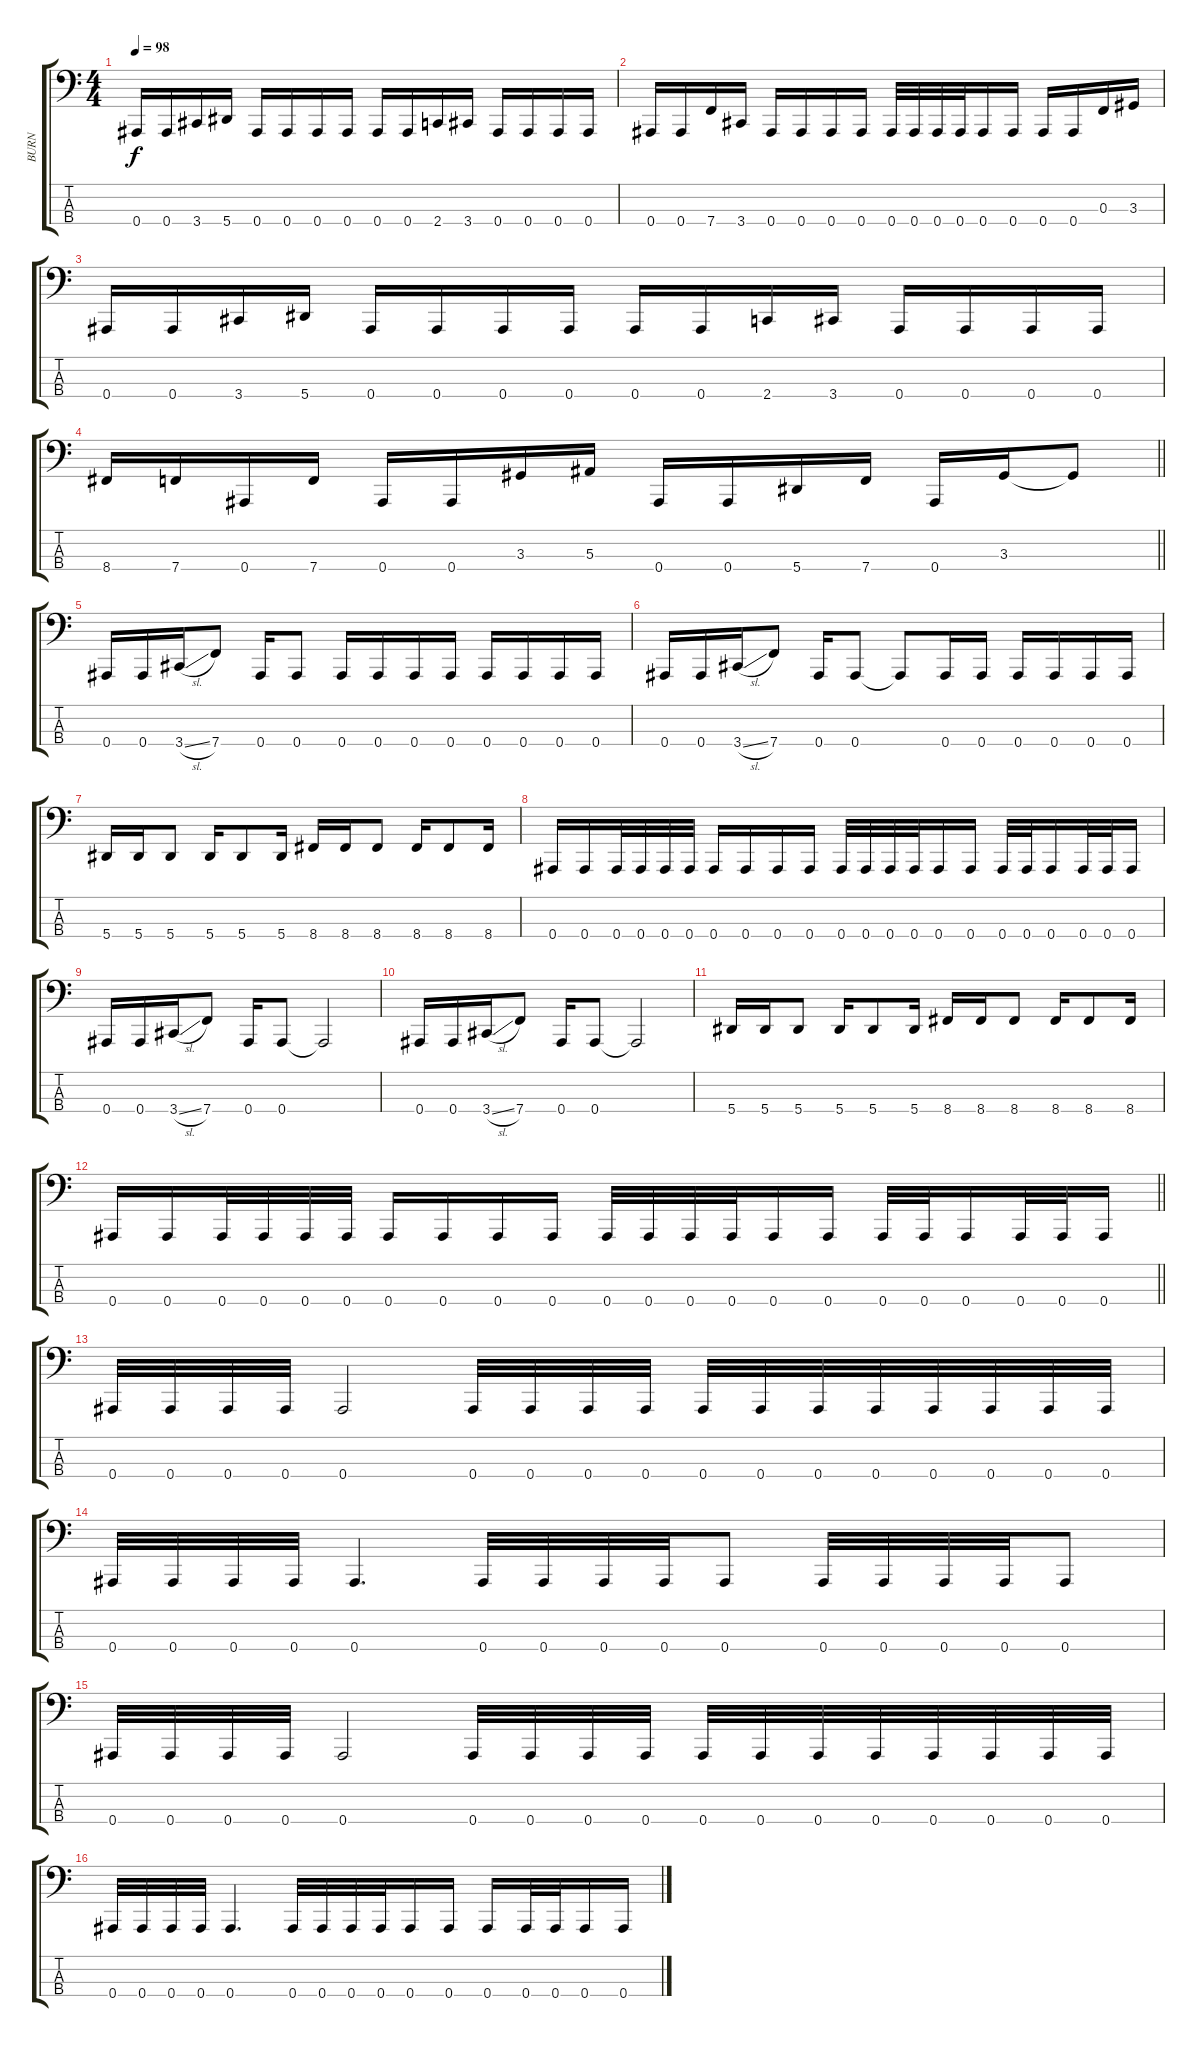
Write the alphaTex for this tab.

\track ("BURN" "BURN") {instrument slapbass2}
\staff {score tabs}
\tuning (Eb2 Bb1 F1 Bb0) {hide}
\ts (4 4)
\tempo 98
\clef f4
\ks c
0.4.16{dy f} 0.4.16 3.4.16 5.4.16 0.4.16 0.4.16 0.4.16 0.4.16 0.4.16 0.4.16 2.4.16 3.4.16 0.4.16 0.4.16 0.4.16 0.4.16 |
0.4.16 0.4.16 7.4.16 3.4.16 0.4.16 0.4.16 0.4.16 0.4.16 0.4.32 0.4.32 0.4.32 0.4.32 0.4.16 0.4.16 0.4.16 0.4.16 0.3.16 3.3.16 |
0.4.16 0.4.16 3.4.16 5.4.16 0.4.16 0.4.16 0.4.16 0.4.16 0.4.16 0.4.16 2.4.16 3.4.16 0.4.16 0.4.16 0.4.16 0.4.16 |
\barLineRight lightlight
8.4.16 7.4.16 0.4.16 7.4.16 0.4.16 0.4.16 3.3.16 5.3.16 0.4.16 0.4.16 5.4.16 7.4.16 0.4.16 3.3.16 3.3{t}.8 |
0.4.16 0.4.16 3.4{sl}.16 7.4.8 0.4.16 0.4.8 0.4.16 0.4.16 0.4.16 0.4.16 0.4.16 0.4.16 0.4.16 0.4.16 |
0.4.16 0.4.16 3.4{sl}.16 7.4.8 0.4.16 0.4.8 0.4{t}.8 0.4.16 0.4.16 0.4.16 0.4.16 0.4.16 0.4.16 |
5.4.16 5.4.16 5.4.8 5.4.16 5.4.8 5.4.16 8.4.16 8.4.16 8.4.8 8.4.16 8.4.8 8.4.16 |
0.4.16 0.4.16 0.4.32 0.4.32 0.4.32 0.4.32 0.4.16 0.4.16 0.4.16 0.4.16 0.4.32 0.4.32 0.4.32 0.4.32 0.4.16 0.4.16 0.4.32 0.4.32 0.4.16 0.4.32 0.4.32 0.4.16 |
0.4.16 0.4.16 3.4{sl}.16 7.4.8 0.4.16 0.4.8 0.4{t}.2 |
0.4.16 0.4.16 3.4{sl}.16 7.4.8 0.4.16 0.4.8 0.4{t}.2 |
5.4.16 5.4.16 5.4.8 5.4.16 5.4.8 5.4.16 8.4.16 8.4.16 8.4.8 8.4.16 8.4.8 8.4.16 |
\barLineRight lightlight
0.4.16 0.4.16 0.4.32 0.4.32 0.4.32 0.4.32 0.4.16 0.4.16 0.4.16 0.4.16 0.4.32 0.4.32 0.4.32 0.4.32 0.4.16 0.4.16 0.4.32 0.4.32 0.4.16 0.4.32 0.4.32 0.4.16 |
0.4.32 0.4.32 0.4.32 0.4.32 0.4.2 0.4.32 0.4.32 0.4.32 0.4.32 0.4.32 0.4.32 0.4.32 0.4.32 0.4.32 0.4.32 0.4.32 0.4.32 |
0.4.32 0.4.32 0.4.32 0.4.32 0.4.4{d} 0.4.32 0.4.32 0.4.32 0.4.32 0.4.8 0.4.32 0.4.32 0.4.32 0.4.32 0.4.8 |
0.4.32 0.4.32 0.4.32 0.4.32 0.4.2 0.4.32 0.4.32 0.4.32 0.4.32 0.4.32 0.4.32 0.4.32 0.4.32 0.4.32 0.4.32 0.4.32 0.4.32 |
0.4.32 0.4.32 0.4.32 0.4.32 0.4.4{d} 0.4.32 0.4.32 0.4.32 0.4.32 0.4.16 0.4.16 0.4.16 0.4.32 0.4.32 0.4.16 0.4.16
